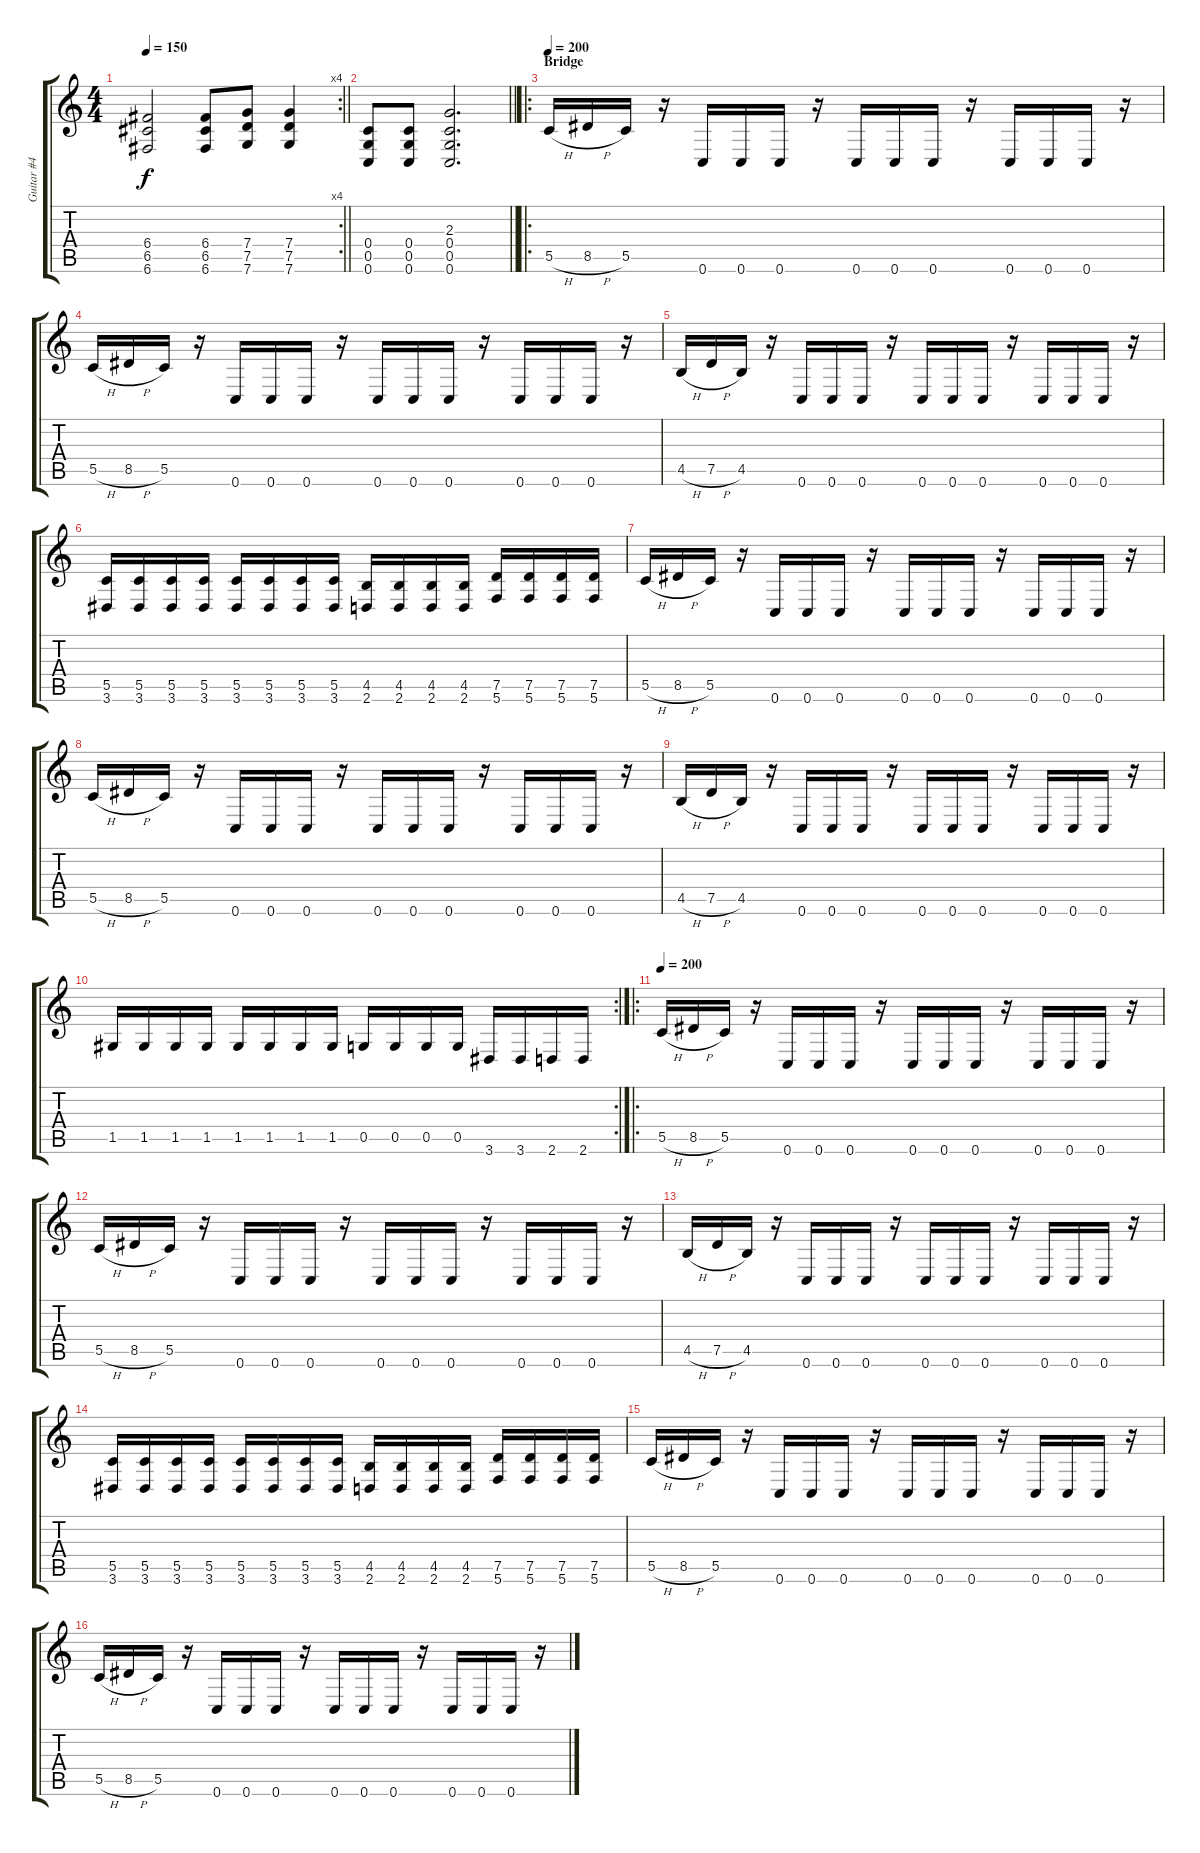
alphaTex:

\track ("Guitar #4" "Guitar #4") {instrument distortionguitar}
\staff {score tabs}
\tuning (D4 A3 F3 C3 G2 C2) {hide}
\rc 4
\ts (4 4)
\tempo 150
\clef g2
\barLineRight lightlight
\ks c
(6.4 6.5 6.6).2{dy f} (6.4 6.5 6.6).8 (7.4 7.5 7.6).8 (7.4 7.5 7.6).4 |
\barLineRight lightlight
(0.4 0.5 0.6).8 (0.4 0.5 0.6).8 (2.3 0.4 0.5 0.6).2{d} |
\ro
\section ("" "Bridge")
\tempo 200
5.5{h}.16 8.5{h}.16 5.5.16 r.16 0.6.16 0.6.16 0.6.16 r.16 0.6.16 0.6.16 0.6.16 r.16 0.6.16 0.6.16 0.6.16 r.16 |
5.5{h}.16 8.5{h}.16 5.5.16 r.16 0.6.16 0.6.16 0.6.16 r.16 0.6.16 0.6.16 0.6.16 r.16 0.6.16 0.6.16 0.6.16 r.16 |
4.5{h}.16 7.5{h}.16 4.5.16 r.16 0.6.16 0.6.16 0.6.16 r.16 0.6.16 0.6.16 0.6.16 r.16 0.6.16 0.6.16 0.6.16 r.16 |
(5.5 3.6).16 (5.5 3.6).16 (5.5 3.6).16 (5.5 3.6).16 (5.5 3.6).16 (5.5 3.6).16 (5.5 3.6).16 (5.5 3.6).16 (4.5 2.6).16 (4.5 2.6).16 (4.5 2.6).16 (4.5 2.6).16 (7.5 5.6).16 (7.5 5.6).16 (7.5 5.6).16 (7.5 5.6).16 |
5.5{h}.16 8.5{h}.16 5.5.16 r.16 0.6.16 0.6.16 0.6.16 r.16 0.6.16 0.6.16 0.6.16 r.16 0.6.16 0.6.16 0.6.16 r.16 |
5.5{h}.16 8.5{h}.16 5.5.16 r.16 0.6.16 0.6.16 0.6.16 r.16 0.6.16 0.6.16 0.6.16 r.16 0.6.16 0.6.16 0.6.16 r.16 |
4.5{h}.16 7.5{h}.16 4.5.16 r.16 0.6.16 0.6.16 0.6.16 r.16 0.6.16 0.6.16 0.6.16 r.16 0.6.16 0.6.16 0.6.16 r.16 |
\rc 2
1.5.16 1.5.16 1.5.16 1.5.16 1.5.16 1.5.16 1.5.16 1.5.16 0.5.16 0.5.16 0.5.16 0.5.16 3.6.16 3.6.16 2.6.16 2.6.16 |
\ro
\tempo 200
5.5{h}.16 8.5{h}.16 5.5.16 r.16 0.6.16 0.6.16 0.6.16 r.16 0.6.16 0.6.16 0.6.16 r.16 0.6.16 0.6.16 0.6.16 r.16 |
5.5{h}.16 8.5{h}.16 5.5.16 r.16 0.6.16 0.6.16 0.6.16 r.16 0.6.16 0.6.16 0.6.16 r.16 0.6.16 0.6.16 0.6.16 r.16 |
4.5{h}.16 7.5{h}.16 4.5.16 r.16 0.6.16 0.6.16 0.6.16 r.16 0.6.16 0.6.16 0.6.16 r.16 0.6.16 0.6.16 0.6.16 r.16 |
(5.5 3.6).16 (5.5 3.6).16 (5.5 3.6).16 (5.5 3.6).16 (5.5 3.6).16 (5.5 3.6).16 (5.5 3.6).16 (5.5 3.6).16 (4.5 2.6).16 (4.5 2.6).16 (4.5 2.6).16 (4.5 2.6).16 (7.5 5.6).16 (7.5 5.6).16 (7.5 5.6).16 (7.5 5.6).16 |
5.5{h}.16 8.5{h}.16 5.5.16 r.16 0.6.16 0.6.16 0.6.16 r.16 0.6.16 0.6.16 0.6.16 r.16 0.6.16 0.6.16 0.6.16 r.16 |
5.5{h}.16 8.5{h}.16 5.5.16 r.16 0.6.16 0.6.16 0.6.16 r.16 0.6.16 0.6.16 0.6.16 r.16 0.6.16 0.6.16 0.6.16 r.16
